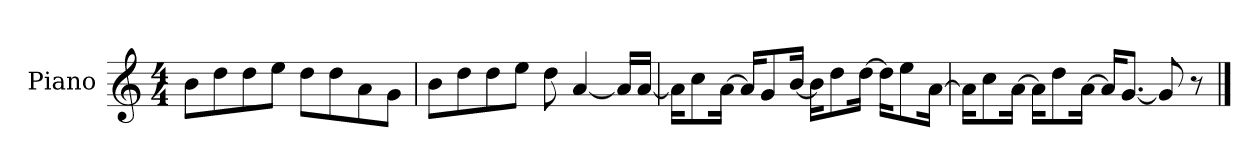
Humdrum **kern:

**kern
*part1
*staff1
*I"Piano
*I'P-no
*clefG2
*k[]
*M4/4
*MM90
=1
8b\L
8dd\
8dd\
8ee\J
8dd\L
8dd\
8a\
8g\J
=2
8b\L
8dd\
8dd\
8ee\J
8dd\
[4a/
16a/LL]
[16a/JJ
=3
16a\KL]
8cc\
[16a\Jk
16a/KL]
8g/
[16b/Jk
16b\KL]
8dd\
[16dd\Jk
16dd\KL]
8ee\
[16a\Jk
=4
16a\KL]
8cc\
[16a\Jk
16a\KL]
8dd\
[16a\Jk
16a/KL]
[8.g/J
8g/]
8r
==
*-
